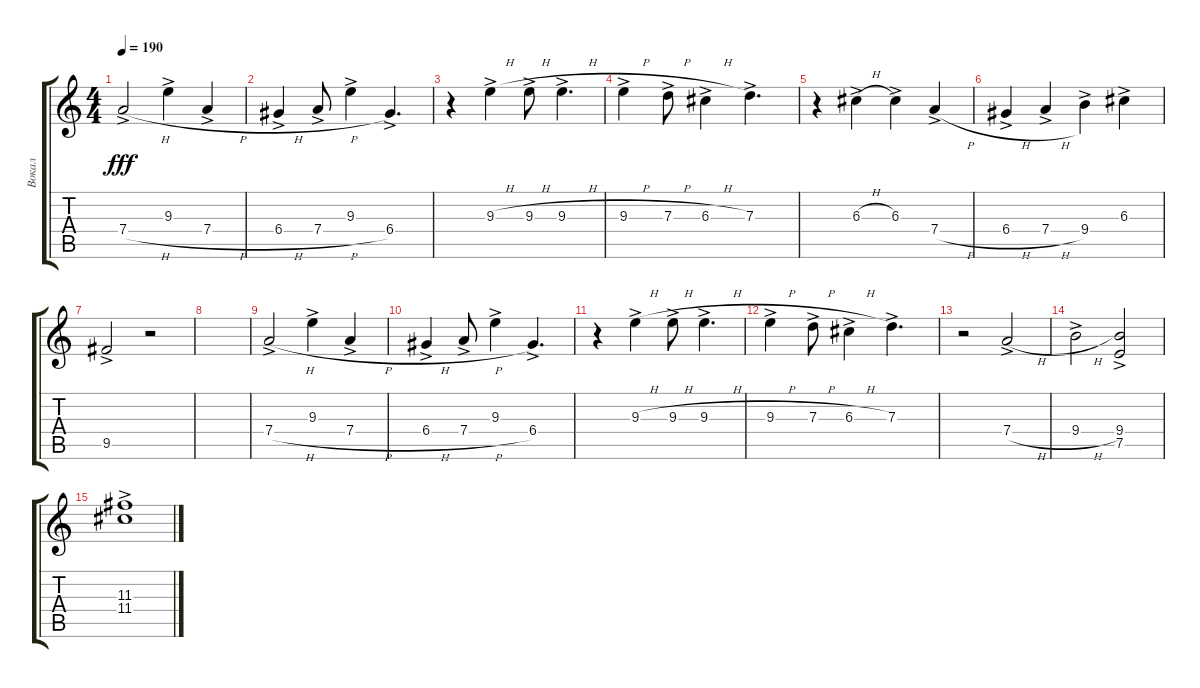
\track ("Вокал" "Вокал") {instrument acousticguitarsteel}
\staff {score tabs}
\tuning (E4 B3 G3 D3 A2 E2) {hide}
\ts (4 4)
\tempo 190
\clef g2
\ks c
7.4{h ac}.2{dy fff} 9.3{ac}.4 7.4{h ac}.4 |
6.4{h ac}.4 7.4{h ac}.8 9.3{ac}.4 6.4{ac}.4{d} |
r.4 9.3{h ac}.4 9.3{h ac}.8 9.3{h ac}.4{d} |
9.3{h ac}.4 7.3{h ac}.8 6.3{h ac}.4 7.3{ac}.4{d} |
r.4 6.3{h ac}.4 6.3{ac}.4 7.4{h ac}.4 |
6.4{h ac}.4 7.4{h ac}.4 9.4{ac}.4 6.3{ac}.4 |
9.5{ac}.2 r.2 |
|
7.4{h ac}.2 9.3{ac}.4 7.4{h ac}.4 |
6.4{h ac}.4 7.4{h ac}.8 9.3{ac}.4 6.4{ac}.4{d} |
r.4 9.3{h ac}.4 9.3{h ac}.8 9.3{h ac}.4{d} |
9.3{h ac}.4 7.3{h ac}.8 6.3{h ac}.4 7.3{ac}.4{d} |
r.2 7.4{h ac}.2 |
9.4{h ac}.2 (9.4{ac} 7.5{ac}).2 |
(11.3{ac} 11.4{ac}).1
